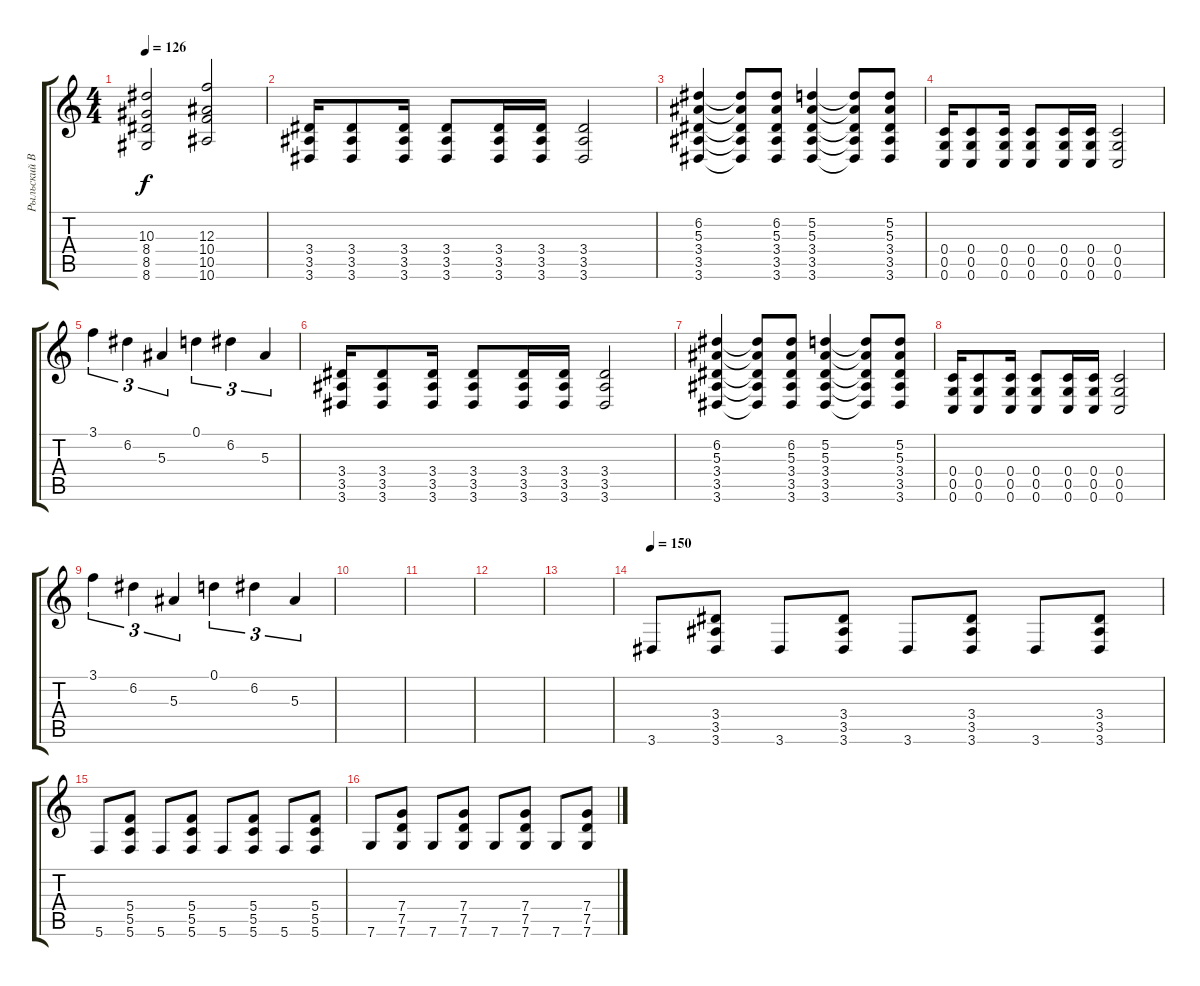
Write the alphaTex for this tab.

\track ("Рыльский Владислав" "Рыльский В") {instrument distortionguitar}
\staff {score tabs}
\tuning (D4 A3 F3 C3 G2 C2) {hide}
\ts (4 4)
\tempo 126
\clef g2
\ks c
(10.3 8.4 8.5 8.6).2{dy f} (12.3 10.4 10.5 10.6).2 |
(3.4 3.5 3.6).16 (3.4 3.5 3.6).8 (3.4 3.5 3.6).16 (3.4 3.5 3.6).8 (3.4 3.5 3.6).16 (3.4 3.5 3.6).16 (3.4 3.5 3.6).2 |
(6.2 5.3 3.4 3.5 3.6).4 (6.2{t} 5.3{t} 3.4{t} 3.5{t} 3.6{t}).8 (6.2 5.3 3.4 3.5 3.6).8 (5.2 5.3 3.4 3.5 3.6).4 (5.2{t} 5.3{t} 3.4{t} 3.5{t} 3.6{t}).8 (5.2 5.3 3.4 3.5 3.6).8 |
(0.4 0.5 0.6).16 (0.4 0.5 0.6).8 (0.4 0.5 0.6).16 (0.4 0.5 0.6).8 (0.4 0.5 0.6).16 (0.4 0.5 0.6).16 (0.4 0.5 0.6).2 |
3.1.4{tu (3 2)} 6.2.4{tu (3 2)} 5.3.4{tu (3 2)} 0.1.4{tu (3 2)} 6.2.4{tu (3 2)} 5.3.4{tu (3 2)} |
(3.4 3.5 3.6).16 (3.4 3.5 3.6).8 (3.4 3.5 3.6).16 (3.4 3.5 3.6).8 (3.4 3.5 3.6).16 (3.4 3.5 3.6).16 (3.4 3.5 3.6).2 |
(6.2 5.3 3.4 3.5 3.6).4 (6.2{t} 5.3{t} 3.4{t} 3.5{t} 3.6{t}).8 (6.2 5.3 3.4 3.5 3.6).8 (5.2 5.3 3.4 3.5 3.6).4 (5.2{t} 5.3{t} 3.4{t} 3.5{t} 3.6{t}).8 (5.2 5.3 3.4 3.5 3.6).8 |
(0.4 0.5 0.6).16 (0.4 0.5 0.6).8 (0.4 0.5 0.6).16 (0.4 0.5 0.6).8 (0.4 0.5 0.6).16 (0.4 0.5 0.6).16 (0.4 0.5 0.6).2 |
3.1.4{tu (3 2)} 6.2.4{tu (3 2)} 5.3.4{tu (3 2)} 0.1.4{tu (3 2)} 6.2.4{tu (3 2)} 5.3.4{tu (3 2)} |
|
|
|
|
\tempo 150
3.6.8 (3.4 3.5 3.6).8 3.6.8 (3.4 3.5 3.6).8 3.6.8 (3.4 3.5 3.6).8 3.6.8 (3.4 3.5 3.6).8 |
5.6.8 (5.4 5.5 5.6).8 5.6.8 (5.4 5.5 5.6).8 5.6.8 (5.4 5.5 5.6).8 5.6.8 (5.4 5.5 5.6).8 |
7.6.8 (7.4 7.5 7.6).8 7.6.8 (7.4 7.5 7.6).8 7.6.8 (7.4 7.5 7.6).8 7.6.8 (7.4 7.5 7.6).8
